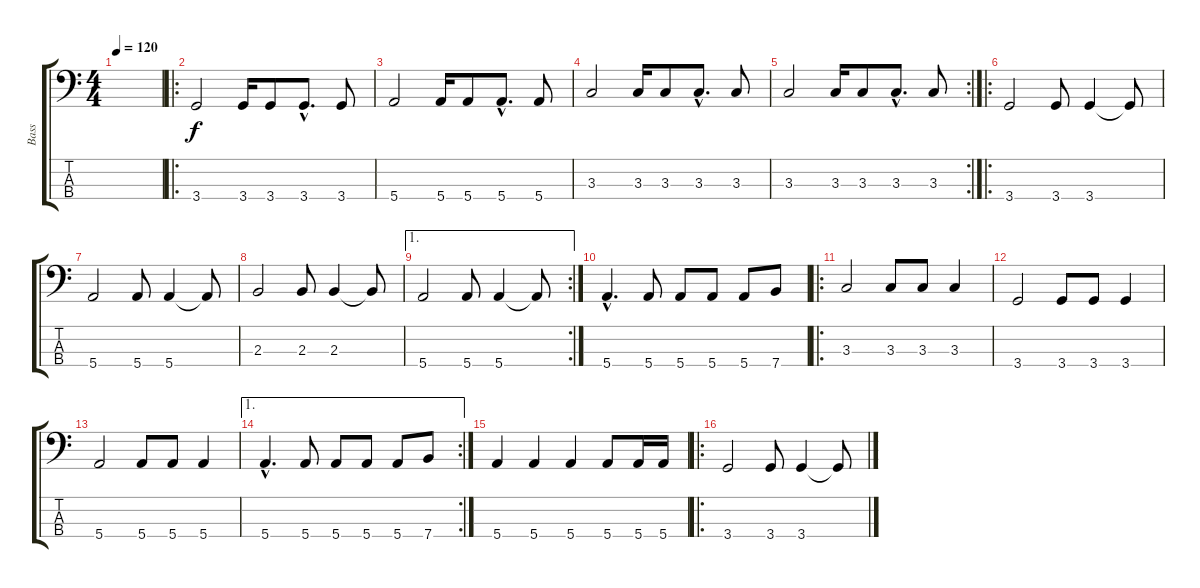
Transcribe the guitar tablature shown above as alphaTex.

\track ("Bass" "Bass") {instrument electricbassfinger}
\staff {score tabs}
\tuning (G2 D2 A1 E1) {hide}
\ts (4 4)
\tempo 120
\tempo 110
\tempo 120
\clef f4
\ks c
|
\ro
3.4.2 3.4.16 3.4.8 3.4{hac}.8{d} 3.4.8 |
5.4.2 5.4.16 5.4.8 5.4{hac}.8{d} 5.4.8 |
3.3.2 3.3.16 3.3.8 3.3{hac}.8{d} 3.3.8 |
\rc 2
3.3.2 3.3.16 3.3.8 3.3{hac}.8{d} 3.3.8 |
\ro
3.4.2 3.4.8 3.4.4 3.4{t}.8 |
5.4.2 5.4.8 5.4.4 5.4{t}.8 |
2.3.2 2.3.8 2.3.4 2.3{t}.8 |
\ae 1
\rc 2
5.4.2 5.4.8 5.4.4 5.4{t}.8 |
5.4{hac}.4{d} 5.4.8 5.4.8 5.4.8 5.4.8 7.4.8 |
\ro
3.3.2 3.3.8 3.3.8 3.3.4 |
3.4.2 3.4.8 3.4.8 3.4.4 |
5.4.2 5.4.8 5.4.8 5.4.4 |
\ae 1
\rc 2
5.4{hac}.4{d} 5.4.8 5.4.8 5.4.8 5.4.8 7.4.8 |
5.4.4 5.4.4 5.4.4 5.4.8 5.4.16 5.4.16 |
\ro
3.4.2 3.4.8 3.4.4 3.4{t}.8
